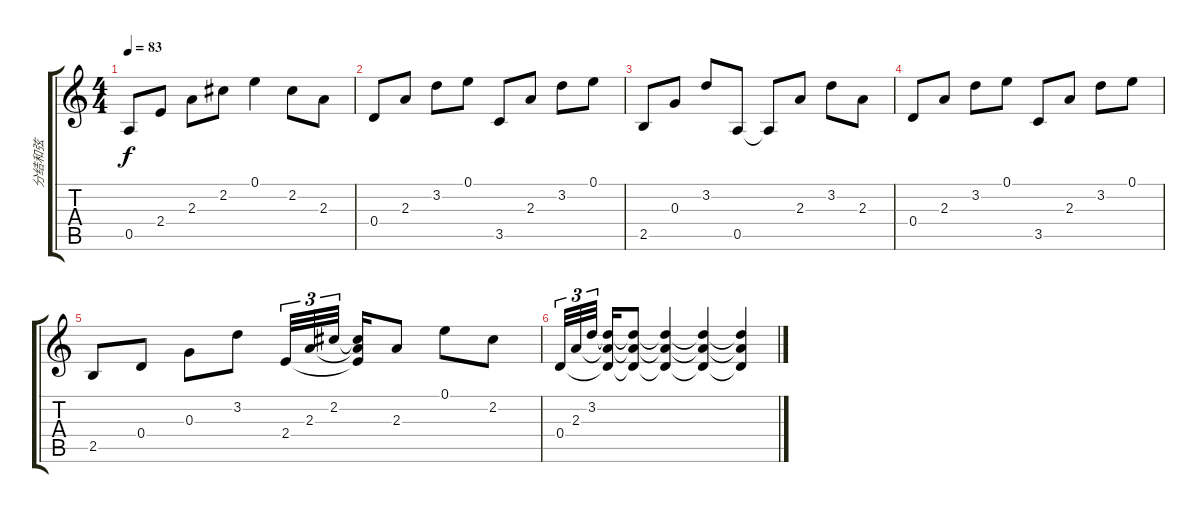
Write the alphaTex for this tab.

\track ("分结和弦" "分结和弦") {instrument acousticguitarnylon}
\staff {score tabs}
\tuning (E4 B3 G3 D3 A2 E2) {hide}
\ts (4 4)
\tempo 83
\clef g2
\ks c
0.5.8{dy f} 2.4.8 2.3.8 2.2.8 0.1.4 2.2.8 2.3.8 |
0.4.8 2.3.8 3.2.8 0.1.8 3.5.8 2.3.8 3.2.8 0.1.8 |
2.5.8 0.3.8 3.2.8 0.5.8 0.5{t}.8 2.3.8 3.2.8 2.3.8 |
0.4.8 2.3.8 3.2.8 0.1.8 3.5.8 2.3.8 3.2.8 0.1.8 |
2.5.8 0.4.8 0.3.8 3.2.8 2.4.32{tu (3 2)} 2.3.32{tu (3 2)} 2.2.32{tu (3 2)} (2.2{t} 2.3{t} 2.4{t}).16 2.3.8 0.1.8 2.2.8 |
0.4.32{tu (3 2)} 2.3.32{tu (3 2)} 3.2.32{tu (3 2)} (3.2{t} 2.3{t} 0.4{t}).16 (3.2{t} 2.3{t} 0.4{t}).8 (3.2{t} 2.3{t} 0.4{t}).4 (3.2{t} 2.3{t} 0.4{t}).4 (3.2{t} 2.3{t} 0.4{t}).4
